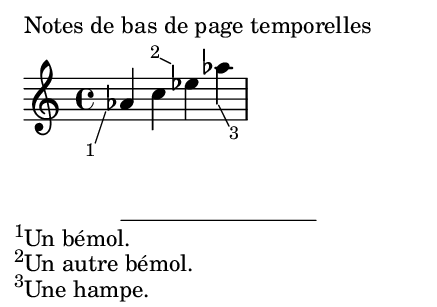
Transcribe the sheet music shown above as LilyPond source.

%% Generated by lilypond-book
%% Options: [exampleindent=10.16\mm,indent=0\mm,line-width=160\mm,paper-height=845.047\pt,paper-width=597.508\pt,papersize="a8landscape",quote]
\include "lilypond-book-preamble.ly"


% ****************************************************************
% Start cut-&-pastable-section
% ****************************************************************

#(ly:set-option 'eps-box-padding 3.000000)



\paper {
  #(set-paper-size "a8landscape")
  indent = 0\mm
}

\layout {
  
}




% ****************************************************************
% ly snippet:
% ****************************************************************
\sourcefileline 1744
\book {
  \header { tagline = ##f }
  \markup "Notes de bas de page temporelles"
  \markup \null
  \relative c'' {
    \footnote #'(-1 . -3) "Un bémol." Accidental
    aes4 c
    \footnote #'(-1 . 0.5) "Un autre bémol." Accidental
    ees
    \footnote #'(1 . -2) "Une hampe." Stem
    aes
  }
}


% ****************************************************************
% end ly snippet
% ****************************************************************
